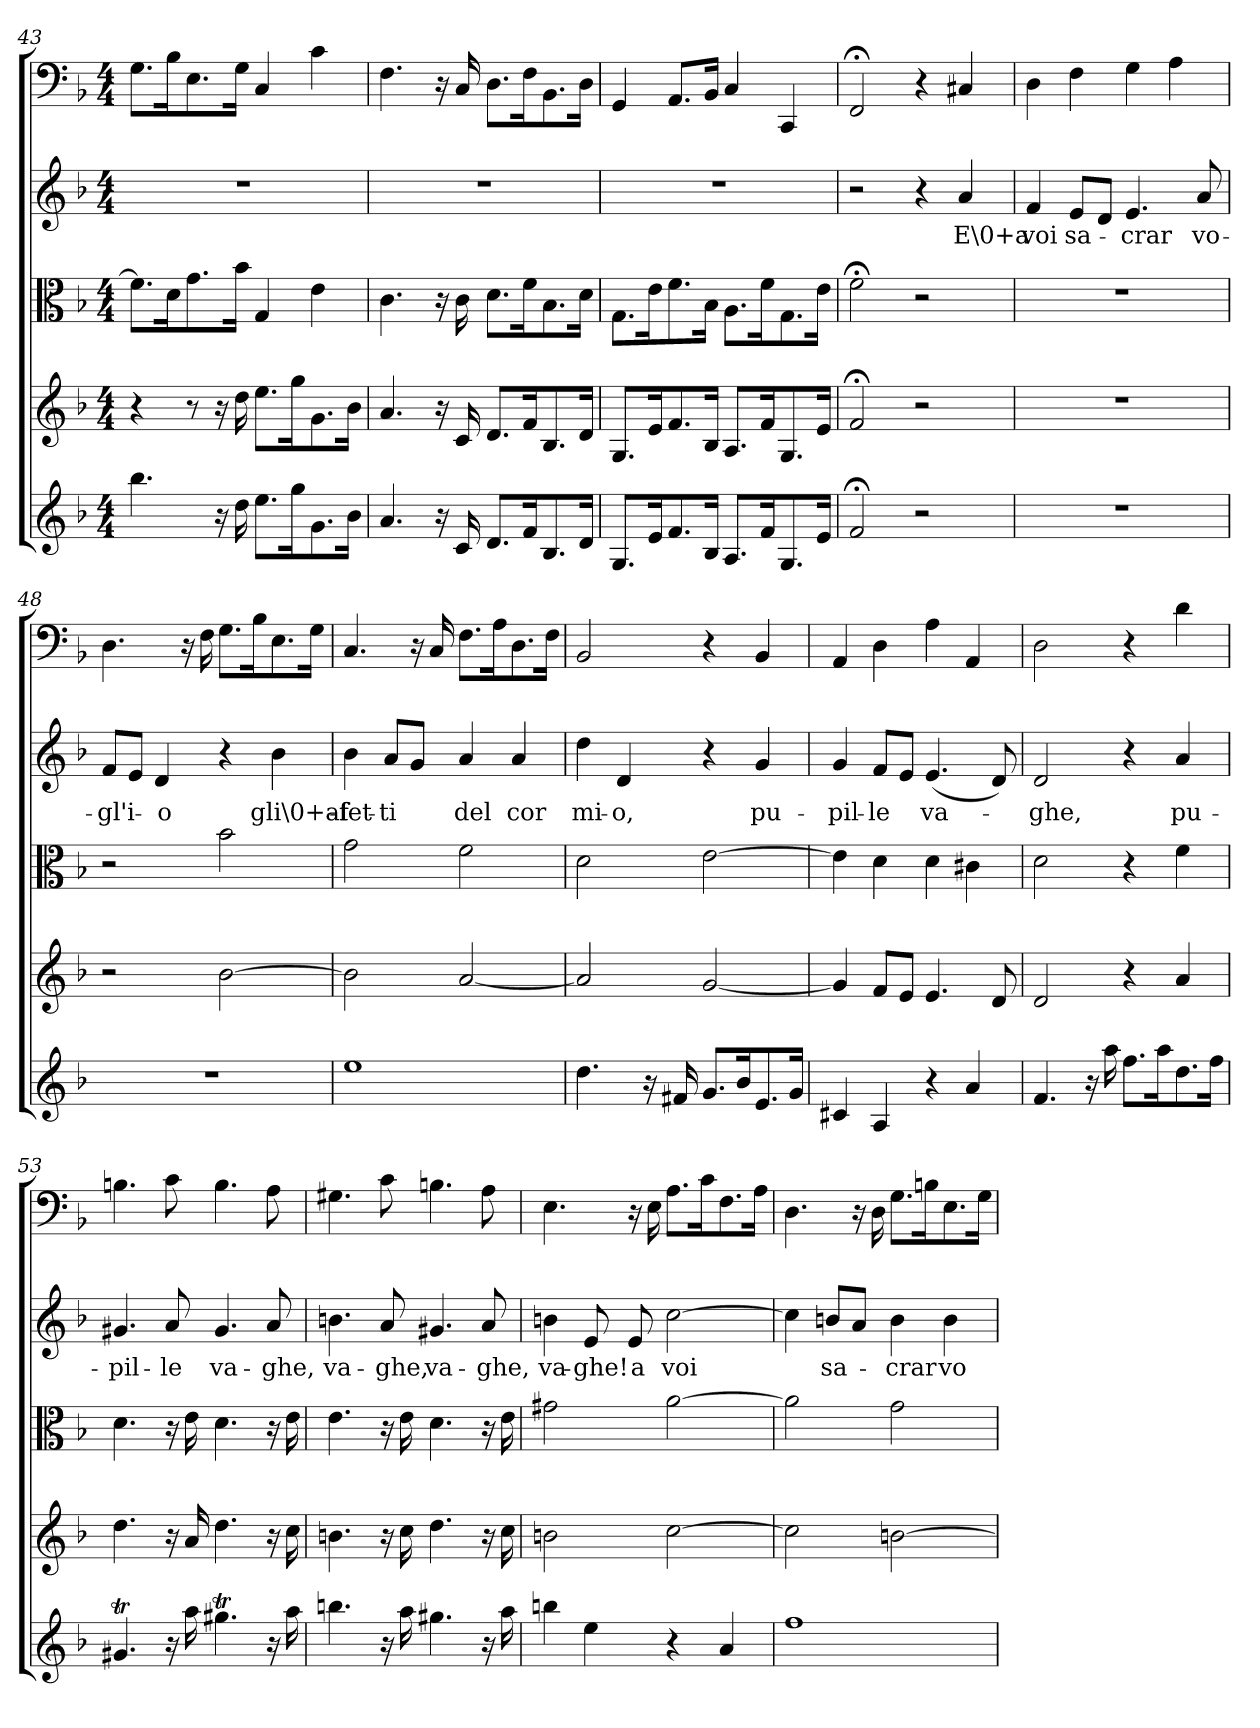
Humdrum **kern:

**kern	**kern	**kern	**kern	**text	**kern
*part5	*part4	*part3	*part2	*part2	*part1
*staff5	*staff4	*staff3	*staff2	*staff2	*staff1
*clefG2	*clefG2	*clefC3	*clefG2	*	*clefF4
*k[b-]	*k[b-]	*k[b-]	*k[b-]	*	*k[b-]
*F:	*F:	*F:	*F:	*	*F:
*M4/4	*M4/4	*M4/4	*M4/4	*	*M4/4
=43	=43	=43	=43	=43	=43
4.bb-\	4r	8.f\L]	1r	.	8.G\L
.	.	16d\K	.	.	16B-\K
.	8r	8.g\	.	.	8.E\
16r	16r	.	.	.	.
16dd\	16dd\	16b-\Jk	.	.	16G\Jk
8.ee\L	8.ee\L	4G/	.	.	4C/
16gg\K	16gg\K	.	.	.	.
8.g\	8.g\	4e\	.	.	4c\
16b-\Jk	16b-\Jk	.	.	.	.
=44	=44	=44	=44	=44	=44
4.a/	4.a/	4.c\	1r	.	4.F\
16r	16r	16r	.	.	16r
16c/	16c/	16c\	.	.	16C/
8.d/L	8.d/L	8.d\L	.	.	8.D\L
16f/K	16f/K	16f\K	.	.	16F\K
8.B-/	8.B-/	8.B-\	.	.	8.BB-\
16d/Jk	16d/Jk	16d\Jk	.	.	16D\Jk
=45	=45	=45	=45	=45	=45
8.G/L	8.G/L	8.G\L	1r	.	4GG/
16e/K	16e/K	16e\K	.	.	.
8.f/	8.f/	8.f\	.	.	8.AA/L
16B-/Jk	16B-/Jk	16B-\Jk	.	.	16BB-/Jk
8.A/L	8.A/L	8.A\L	.	.	4C/
16f/K	16f/K	16f\K	.	.	.
8.G/	8.G/	8.G\	.	.	4CC/
16e/Jk	16e/Jk	16e\Jk	.	.	.
=46	=46	=46	=46	=46	=46
2f;</	2f;</	2f;<\	2r	.	2FF;</
2r	2r	2r	4r	.	4r
.	.	.	4a/	E\0+a	4C#X/
=47	=47	=47	=47	=47	=47
1r	1r	1r	4f/	voi	4D\
.	.	.	8e/L	sa-	4F\
.	.	.	8d/J	.	.
.	.	.	4.e/	-crar	4G\
.	.	.	.	.	4A\
.	.	.	8a/	vo-	.
=48	=48	=48	=48	=48	=48
1r	2r	2r	8f/L	-gl'i-	4.D\
.	.	.	8e/J	.	.
.	.	.	4d/	-o	.
.	.	.	.	.	16r
.	.	.	.	.	16F\
.	[2b-\	2b-\	4r	.	8.G\L
.	.	.	.	.	16B-\K
.	.	.	4b-\	gli\0+af-	8.E\
.	.	.	.	.	16G\Jk
=49	=49	=49	=49	=49	=49
1ee\	2b-\]	2g\	4b-\	-fet-	4.C/
.	.	.	8a/L	-ti	.
.	.	.	8g/J	.	16r
.	.	.	.	.	16C/
.	[2a/	2f\	4a/	del	8.F\L
.	.	.	.	.	16A\K
.	.	.	4a/	cor	8.D\
.	.	.	.	.	16F\Jk
=50	=50	=50	=50	=50	=50
4.dd\	2a/]	2d\	4dd\	mi-	2BB-/
.	.	.	4d/	-o,	.
16r	.	.	.	.	.
16f#X/	.	.	.	.	.
8.g/L	[2g/	[2e\	4r	.	4r
16b-/K	.	.	.	.	.
8.e/	.	.	4g/	pu-	4BB-/
16g/Jk	.	.	.	.	.
=51	=51	=51	=51	=51	=51
4c#X/	4g/]	4e\]	4g/	-pil-	4AA/
4A/	8f/L	4d\	8f/L	-le	4D\
.	8e/J	.	8e/J	.	.
4r	4.e/	4d\	(4.e/	va-	4A\
4a/	.	4c#X\	.	.	4AA/
.	8d/	.	8d/)	.	.
=52	=52	=52	=52	=52	=52
4.f/	2d/	2d\	2d/	-ghe,	2D\
16r	.	.	.	.	.
16aa\	.	.	.	.	.
8.ff\L	4r	4r	4r	.	4r
16aa\K	.	.	.	.	.
8.dd\	4a/	4f\	4a/	pu-	4d\
16ff\Jk	.	.	.	.	.
=53	=53	=53	=53	=53	=53
4.g#Xt/	4.dd\	4.d\	4.g#X/	-pil-	4.Bn\
16r	16r	16r	8a/	-le	8c\
16aa\	16a/	16e\	.	.	.
4.gg#Xt\	4.dd\	4.d\	4.g#/	va-	4.B\
16r	16r	16r	8a/	-ghe,	8A\
16aa\	16cc\	16e\	.	.	.
=54	=54	=54	=54	=54	=54
4.bbn\	4.bn\	4.e\	4.bn\	va-	4.G#X\
16r	16r	16r	8a/	-ghe,	8c\
16aa\	16cc\	16e\	.	.	.
4.gg#X\	4.dd\	4.d\	4.g#X/	va-	4.Bn\
16r	16r	16r	8a/	-ghe,	8A\
16aa\	16cc\	16e\	.	.	.
=55	=55	=55	=55	=55	=55
4bbn\	2bn\	2g#X\	4bn\	va-	4.E\
4ee\	.	.	8e/	-ghe!	.
.	.	.	8e/	a	16r
.	.	.	.	.	16E\
4r	[2cc\	[2a\	[2cc\	voi	8.A\L
.	.	.	.	.	16c\K
4a/	.	.	.	.	8.F\
.	.	.	.	.	16A\Jk
=56	=56	=56	=56	=56	=56
1ff\	2cc\]	2a\]	4cc\]	.	4.D\
.	.	.	8bn/L	sa-	.
.	.	.	8a/J	.	16r
.	.	.	.	.	16D\
.	[2bn\	2g\	4b\	-crar	8.G\L
.	.	.	.	.	16Bn\K
.	.	.	4b\	vo-	8.E\
.	.	.	.	.	16G\Jk
=	=	=	=	=	=
*-	*-	*-	*-	*-	*-
